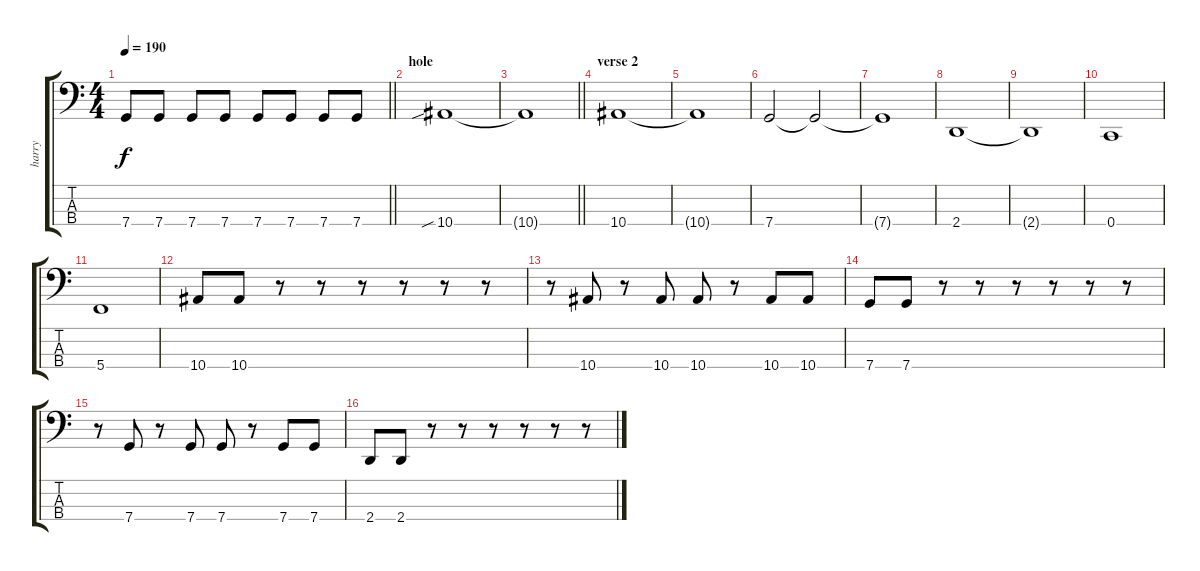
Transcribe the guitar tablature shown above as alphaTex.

\track ("harry" "harry") {instrument slapbass1}
\staff {score tabs}
\tuning (F2 C2 G1 C1) {hide}
\ts (4 4)
\tempo 190
\clef f4
\barLineRight lightlight
\ks c
7.4.8{dy f} 7.4.8 7.4.8 7.4.8 7.4.8 7.4.8 7.4.8 7.4.8 |
\section ("" "hole")
10.4{sib}.1 |
\barLineRight lightlight
10.4{t}.1 |
\section ("" "verse 2")
10.4.1 |
10.4{t}.1 |
7.4.2 7.4{t}.2 |
7.4{t}.1 |
2.4.1 |
2.4{t}.1 |
0.4.1 |
5.4.1 |
10.4.8 10.4.8 r.8 r.8 r.8 r.8 r.8 r.8 |
r.8 10.4.8 r.8 10.4.8 10.4.8 r.8 10.4.8 10.4.8 |
7.4.8 7.4.8 r.8 r.8 r.8 r.8 r.8 r.8 |
r.8 7.4.8 r.8 7.4.8 7.4.8 r.8 7.4.8 7.4.8 |
2.4.8 2.4.8 r.8 r.8 r.8 r.8 r.8 r.8
